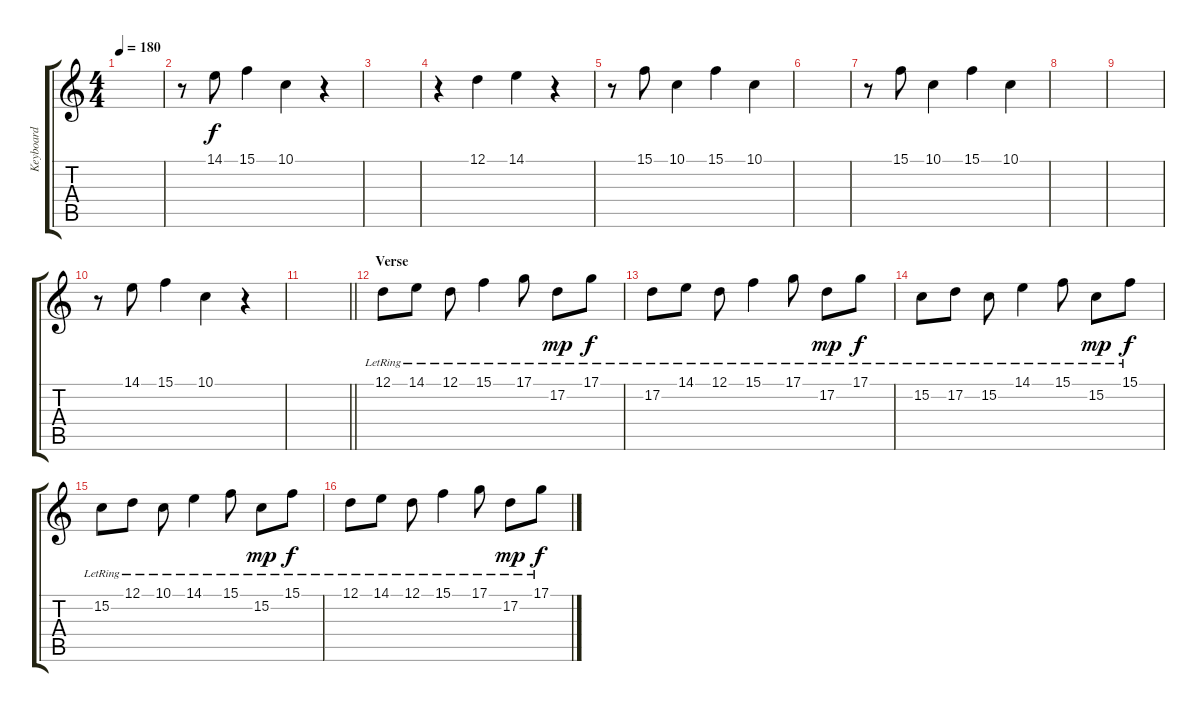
\track ("Keyboard" "Keyboard") {instrument brightacousticpiano}
\staff {score tabs}
\tuning (D4 A3 F3 C3 G2 C2) {hide}
\ts (4 4)
\tempo 180
\clef g2
\ks c
|
r.8 14.1.8 15.1.4 10.1.4 r.4 |
|
r.4 12.1.4 14.1.4 r.4 |
r.8 15.1.8 10.1.4 15.1.4 10.1.4 |
|
r.8 15.1.8 10.1.4 15.1.4 10.1.4 |
|
|
r.8 14.1.8 15.1.4 10.1.4 r.4 |
\barLineRight lightlight
|
\section ("" "Verse")
12.1{lr}.8{volume 13 instrument brightacousticpiano} 14.1{lr}.8 12.1{lr}.8 15.1{lr}.4 17.1{lr}.8 17.2{lr}.8{dy mp} 17.1{lr}.8{dy f} |
17.2{lr}.8 14.1{lr}.8 12.1{lr}.8 15.1{lr}.4 17.1{lr}.8 17.2{lr}.8{dy mp} 17.1{lr}.8{dy f} |
15.2{lr}.8 17.2{lr}.8 15.2{lr}.8 14.1{lr}.4 15.1{lr}.8 15.2{lr}.8{dy mp} 15.1{lr}.8{dy f} |
15.2{lr}.8 12.1{lr}.8 10.1{lr}.8 14.1{lr}.4 15.1{lr}.8 15.2{lr}.8{dy mp} 15.1{lr}.8{dy f} |
12.1{lr}.8 14.1{lr}.8 12.1{lr}.8 15.1{lr}.4 17.1{lr}.8 17.2{lr}.8{dy mp} 17.1{lr}.8{dy f}
